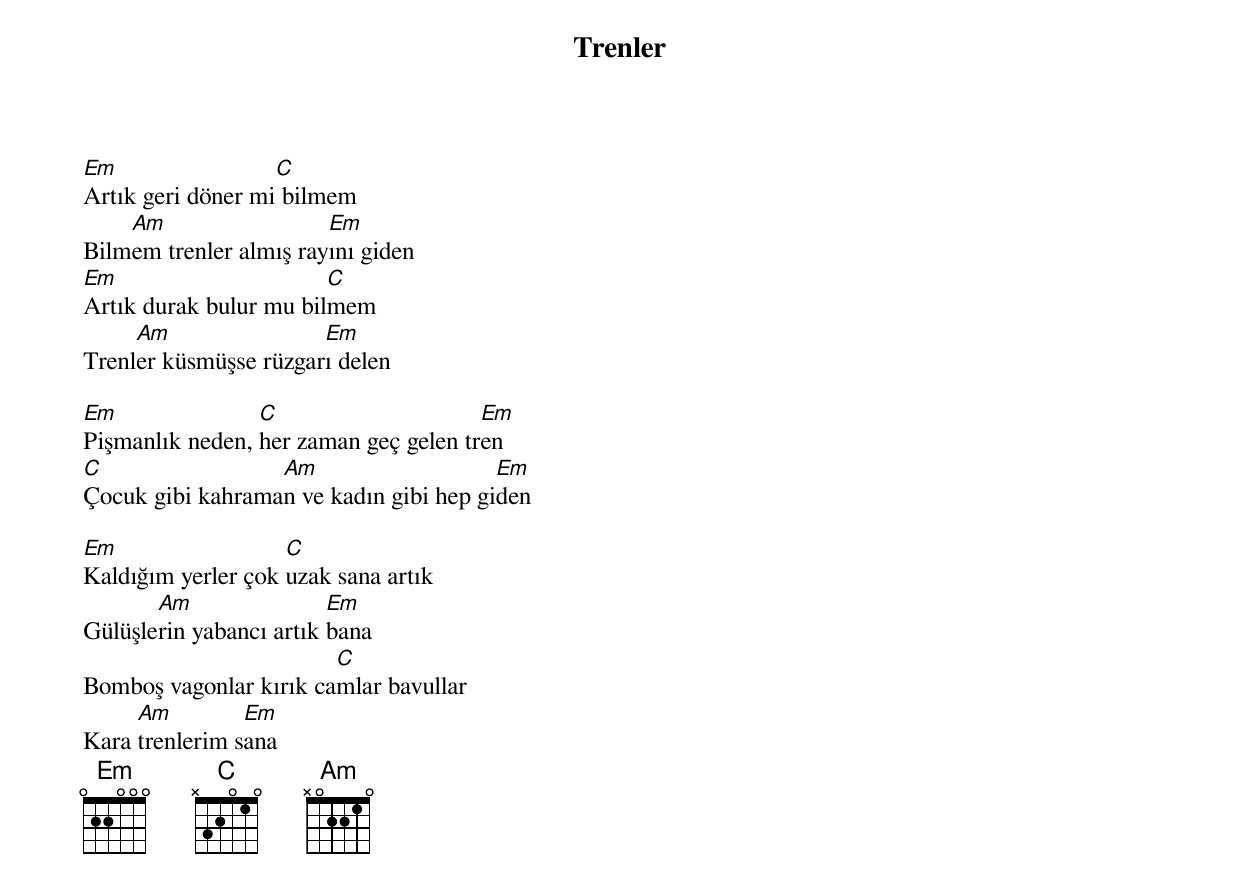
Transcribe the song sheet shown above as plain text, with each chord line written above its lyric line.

{title: Trenler}
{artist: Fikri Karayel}

Em                 C
Artık geri döner mi bilmem
    Am                  Em
Bilmem trenler almış rayını giden
Em                      C
Artık durak bulur mu bilmem
     Am                Em
Trenler küsmüşse rüzgarı delen

Em               C                     Em
Pişmanlık neden, her zaman geç gelen tren
C                 Am                    Em
Çocuk gibi kahraman ve kadın gibi hep giden

Em                  C
Kaldığım yerler çok uzak sana artık
       Am                Em
Gülüşlerin yabancı artık bana
                        C
Bomboş vagonlar kırık camlar bavullar
     Am         Em
Kara trenlerim sana
